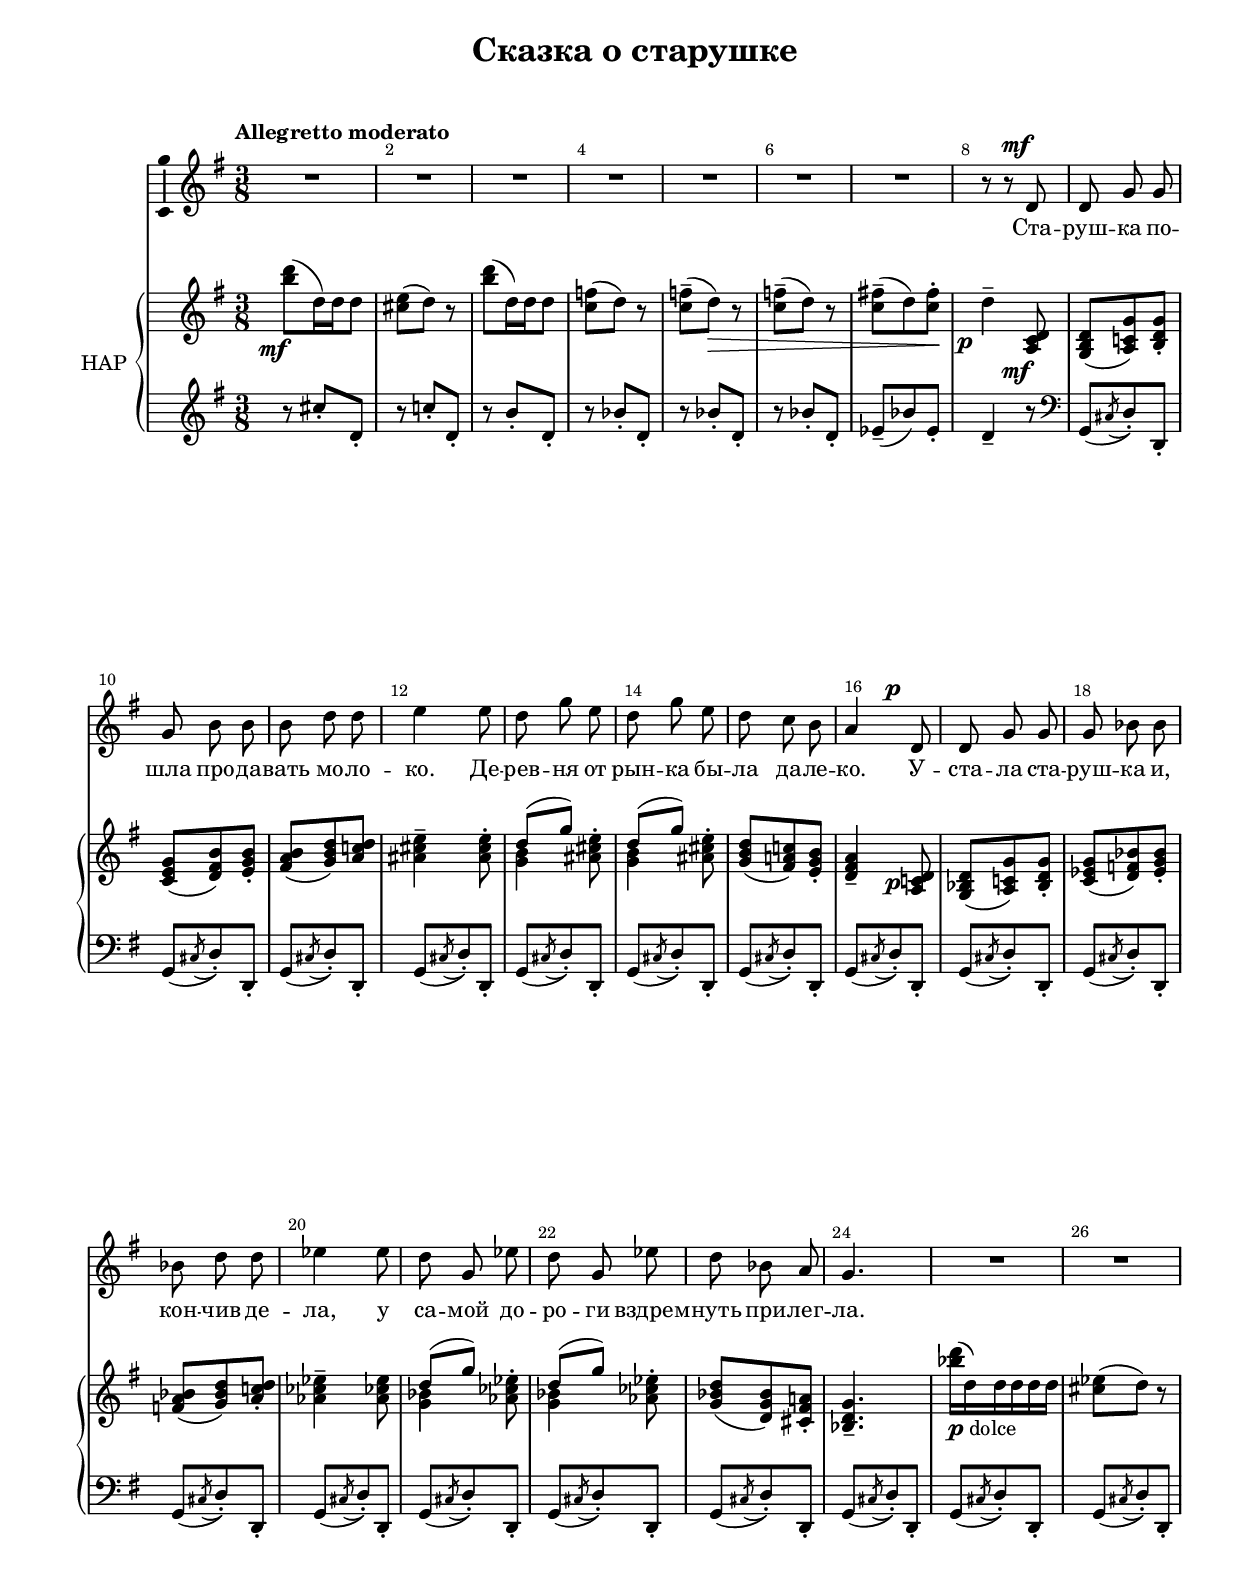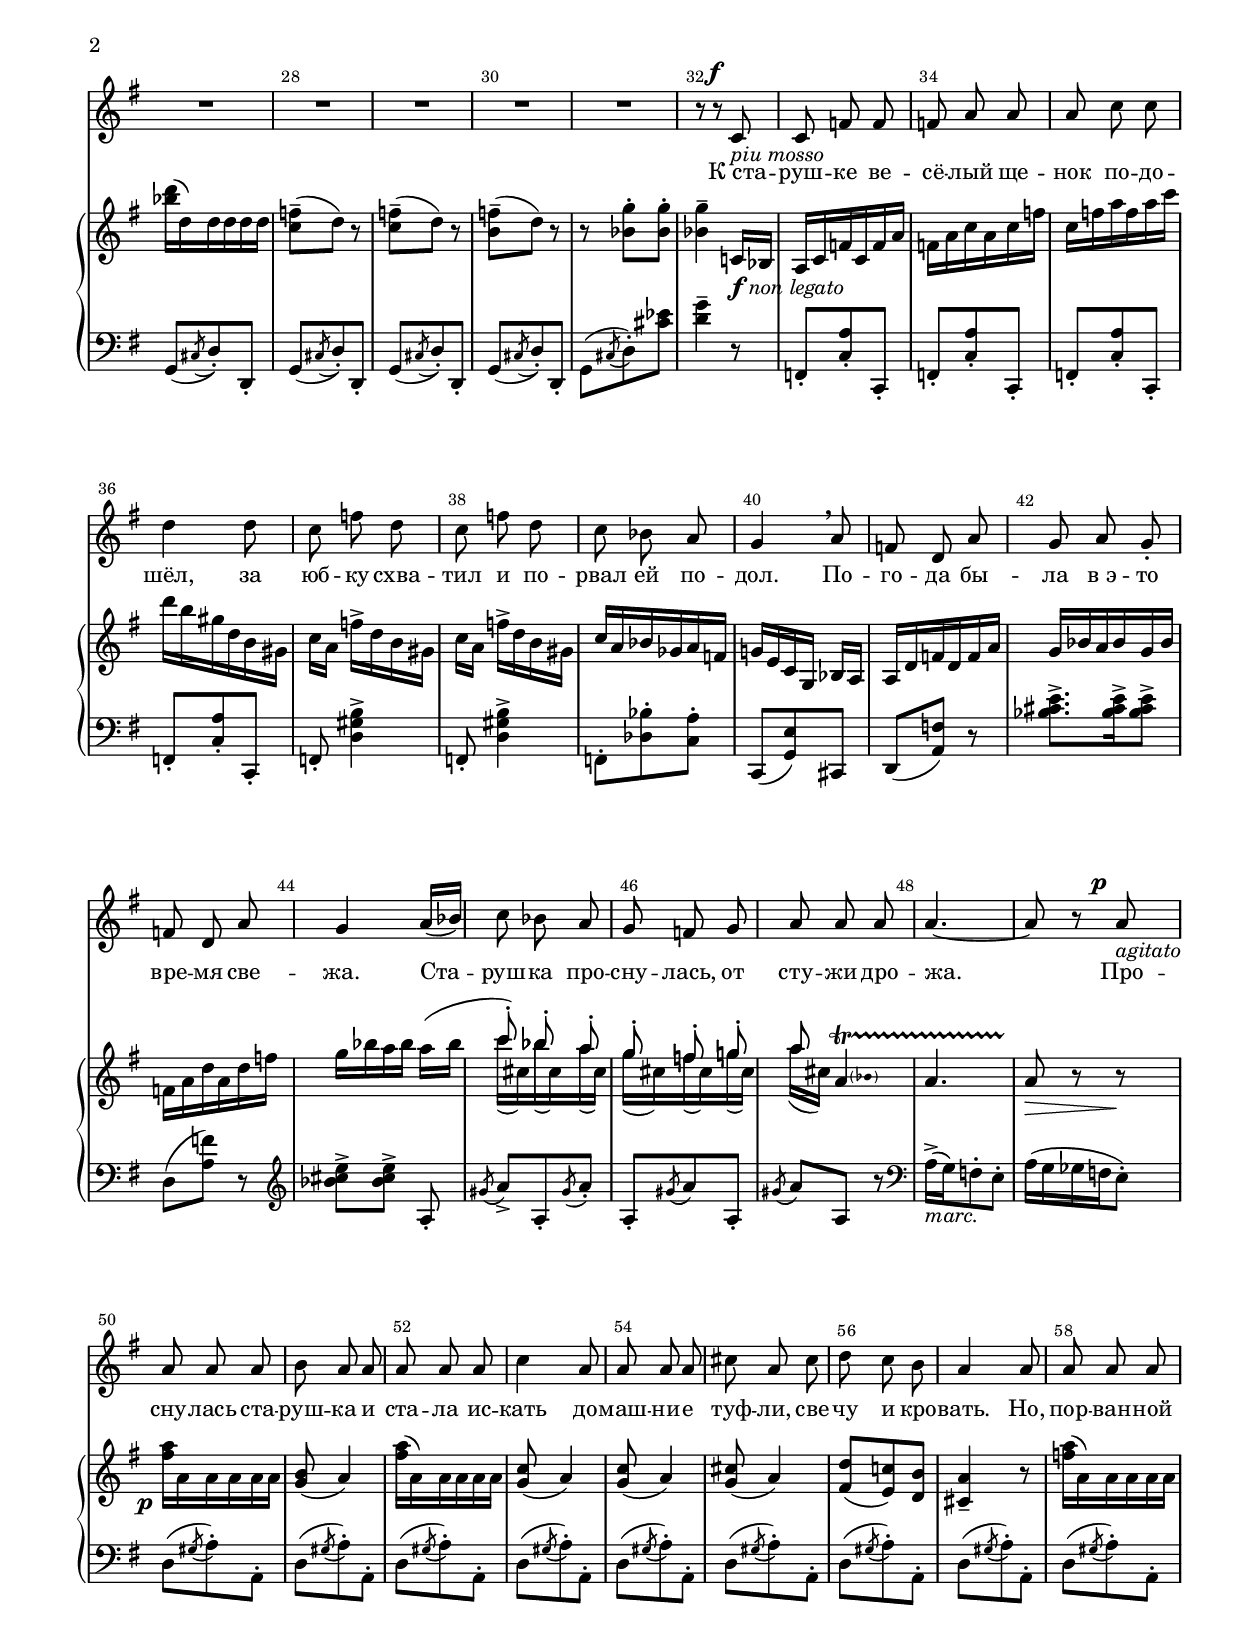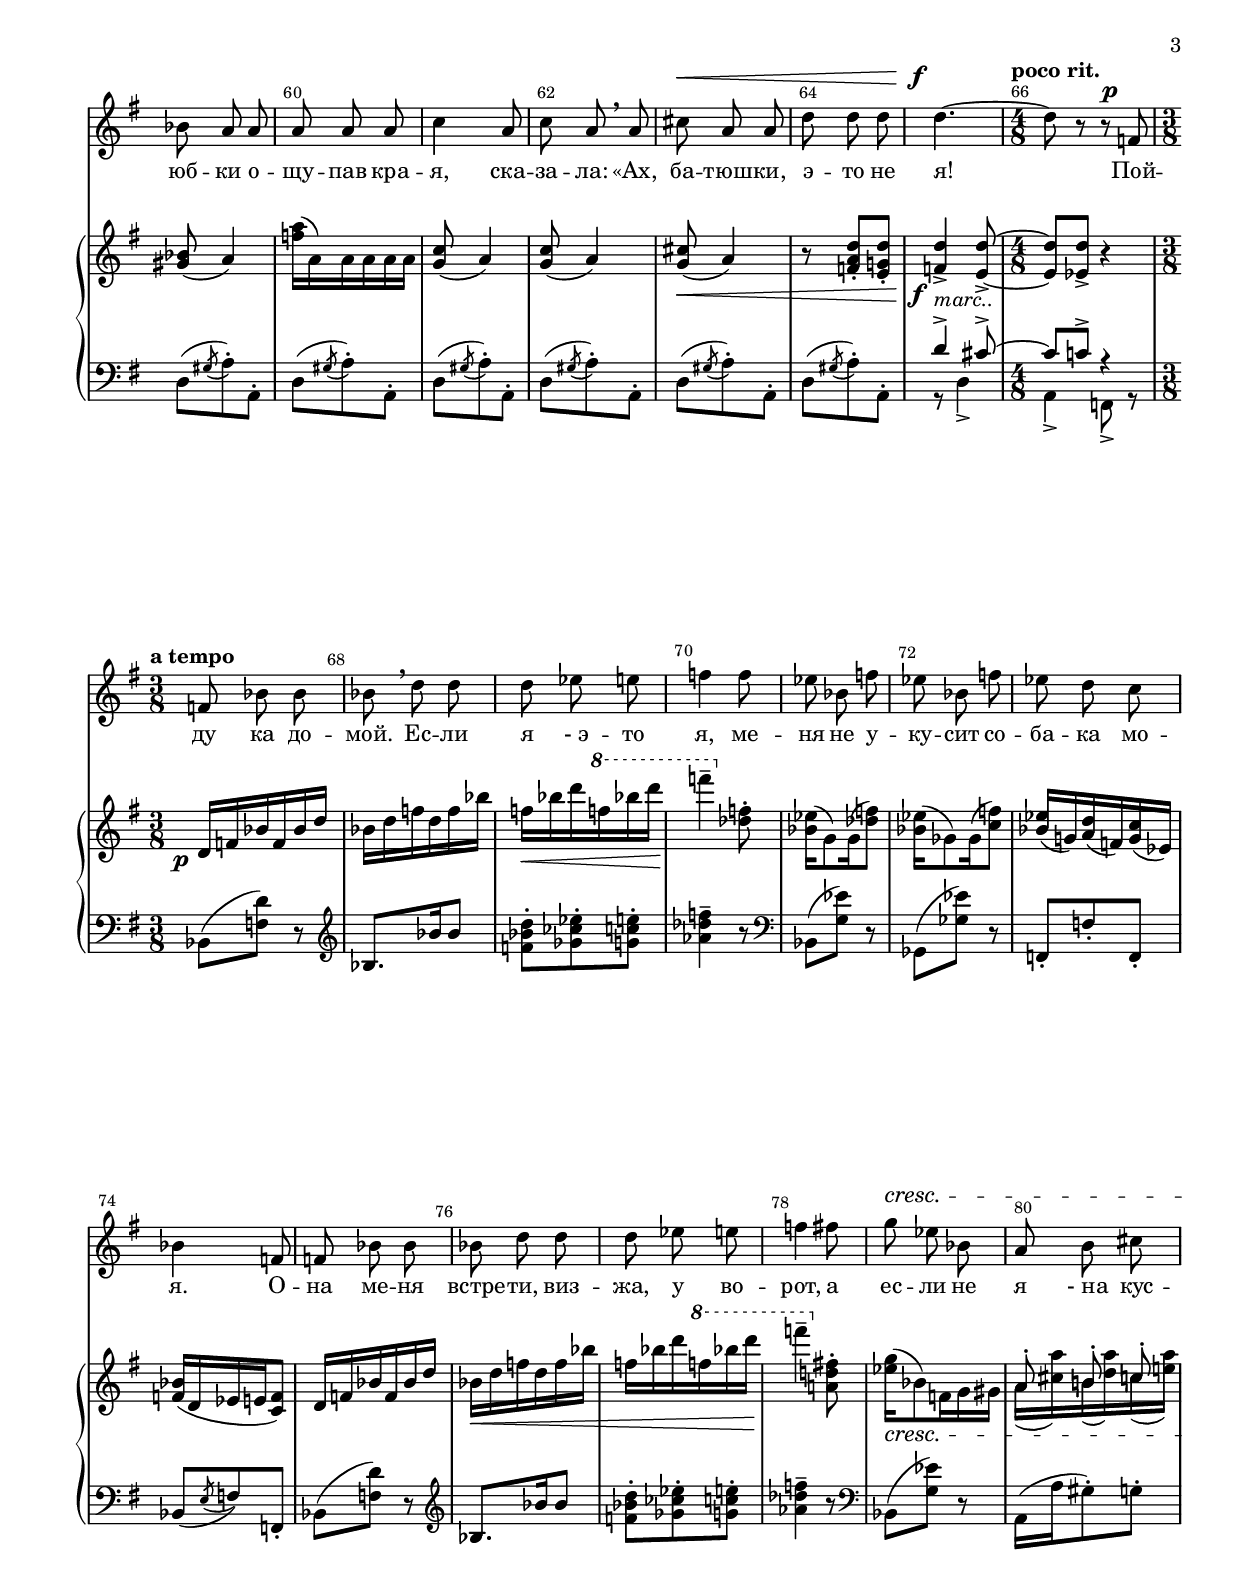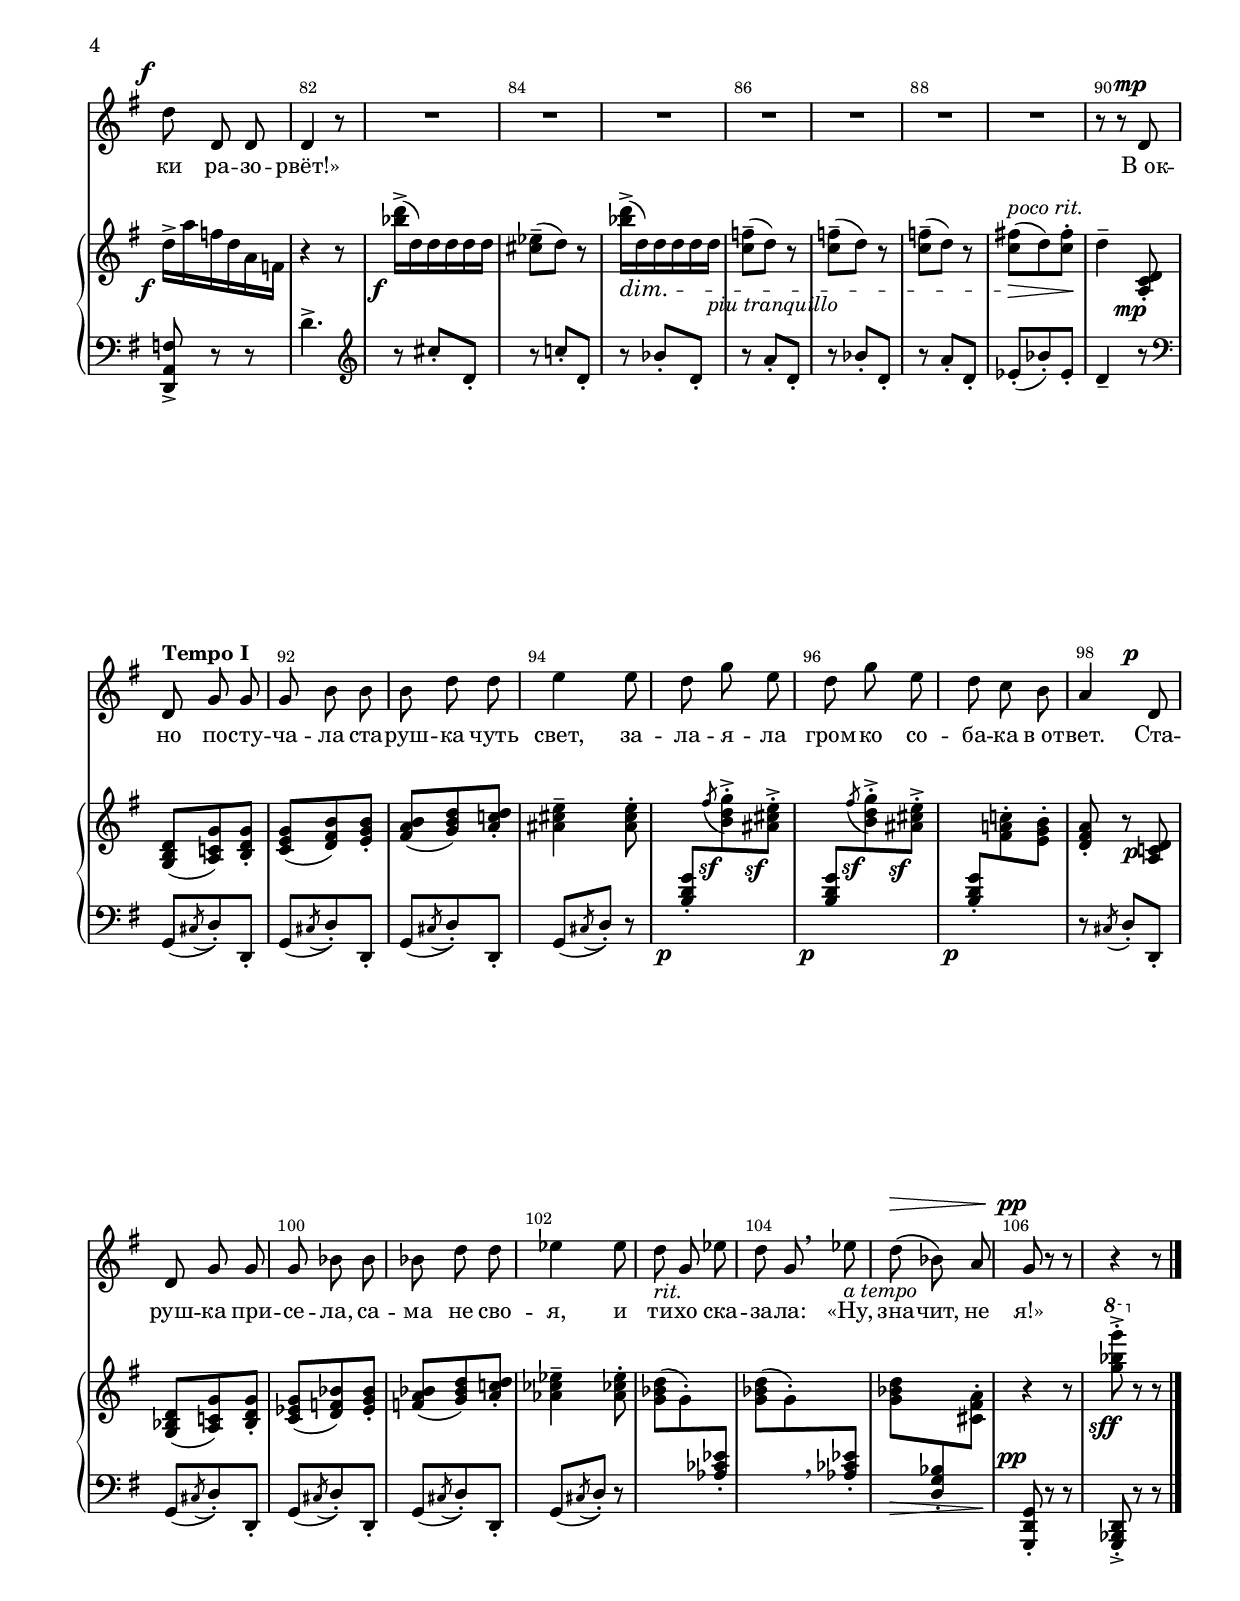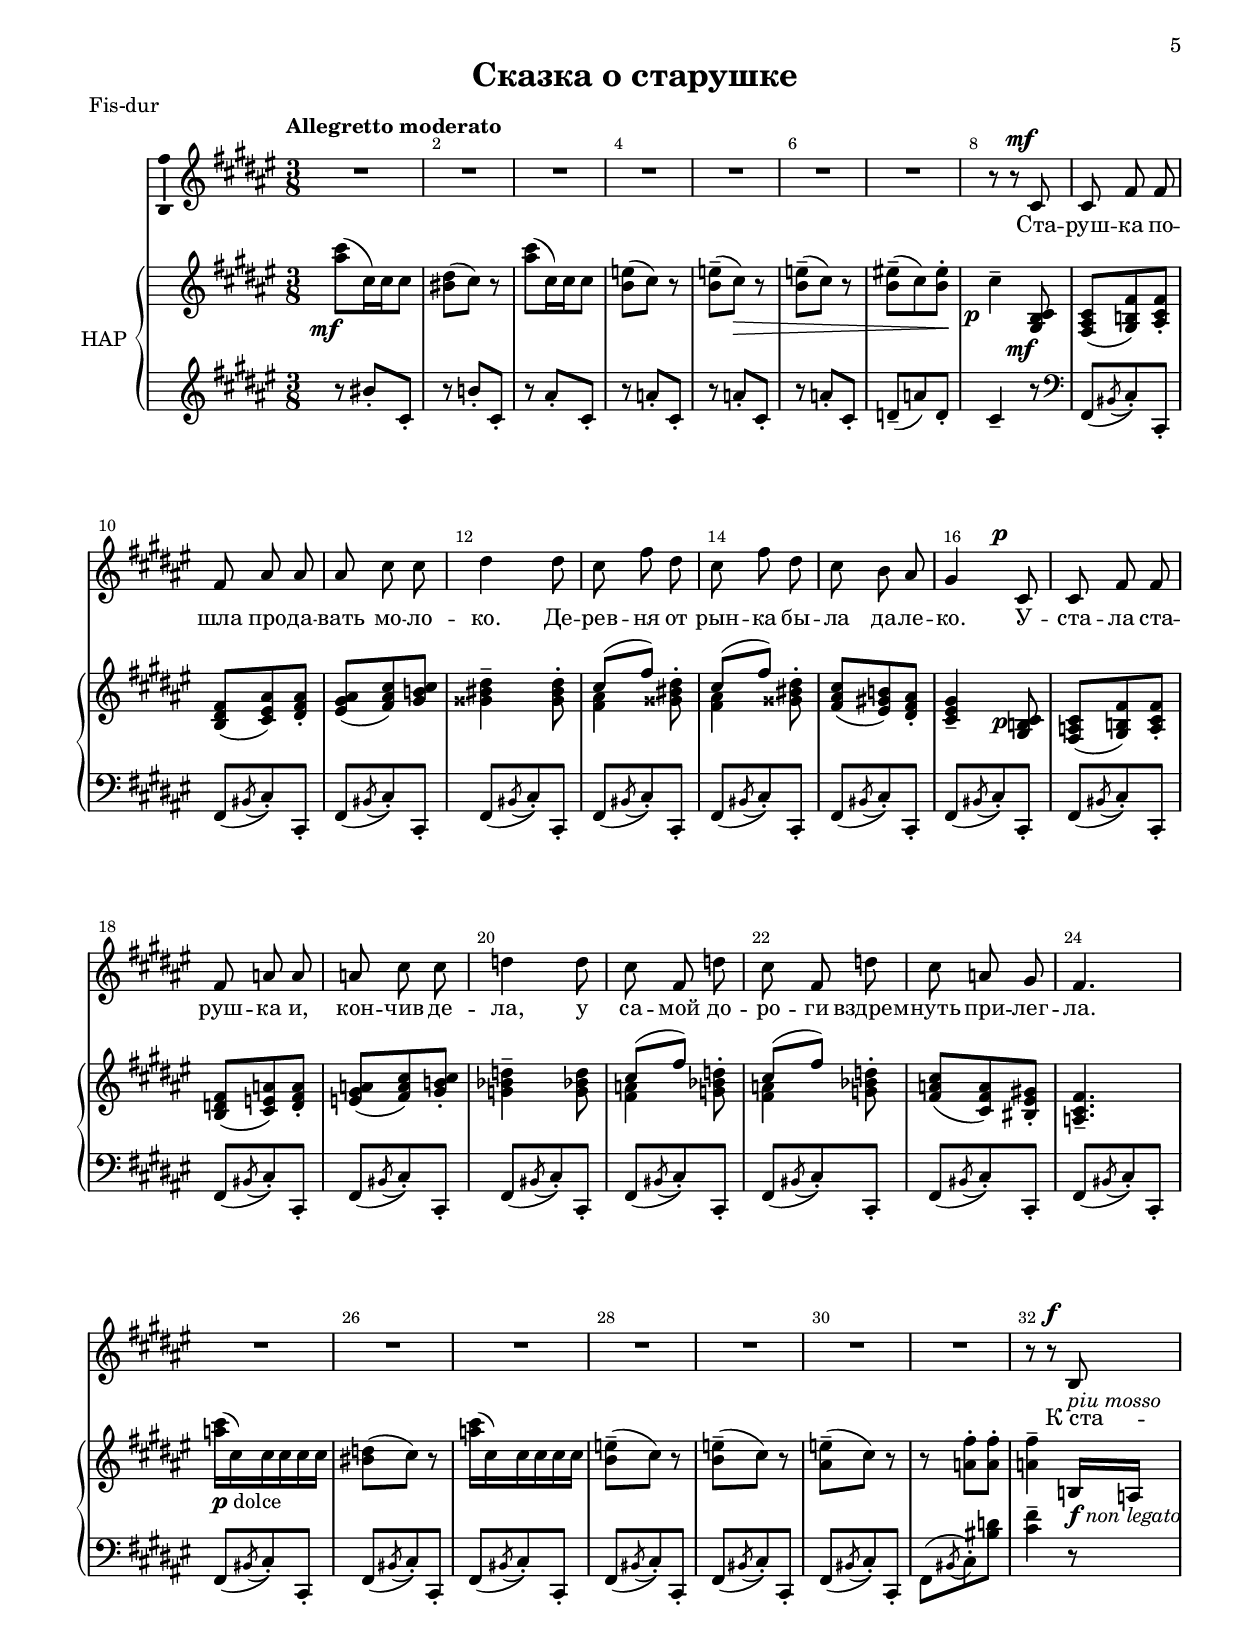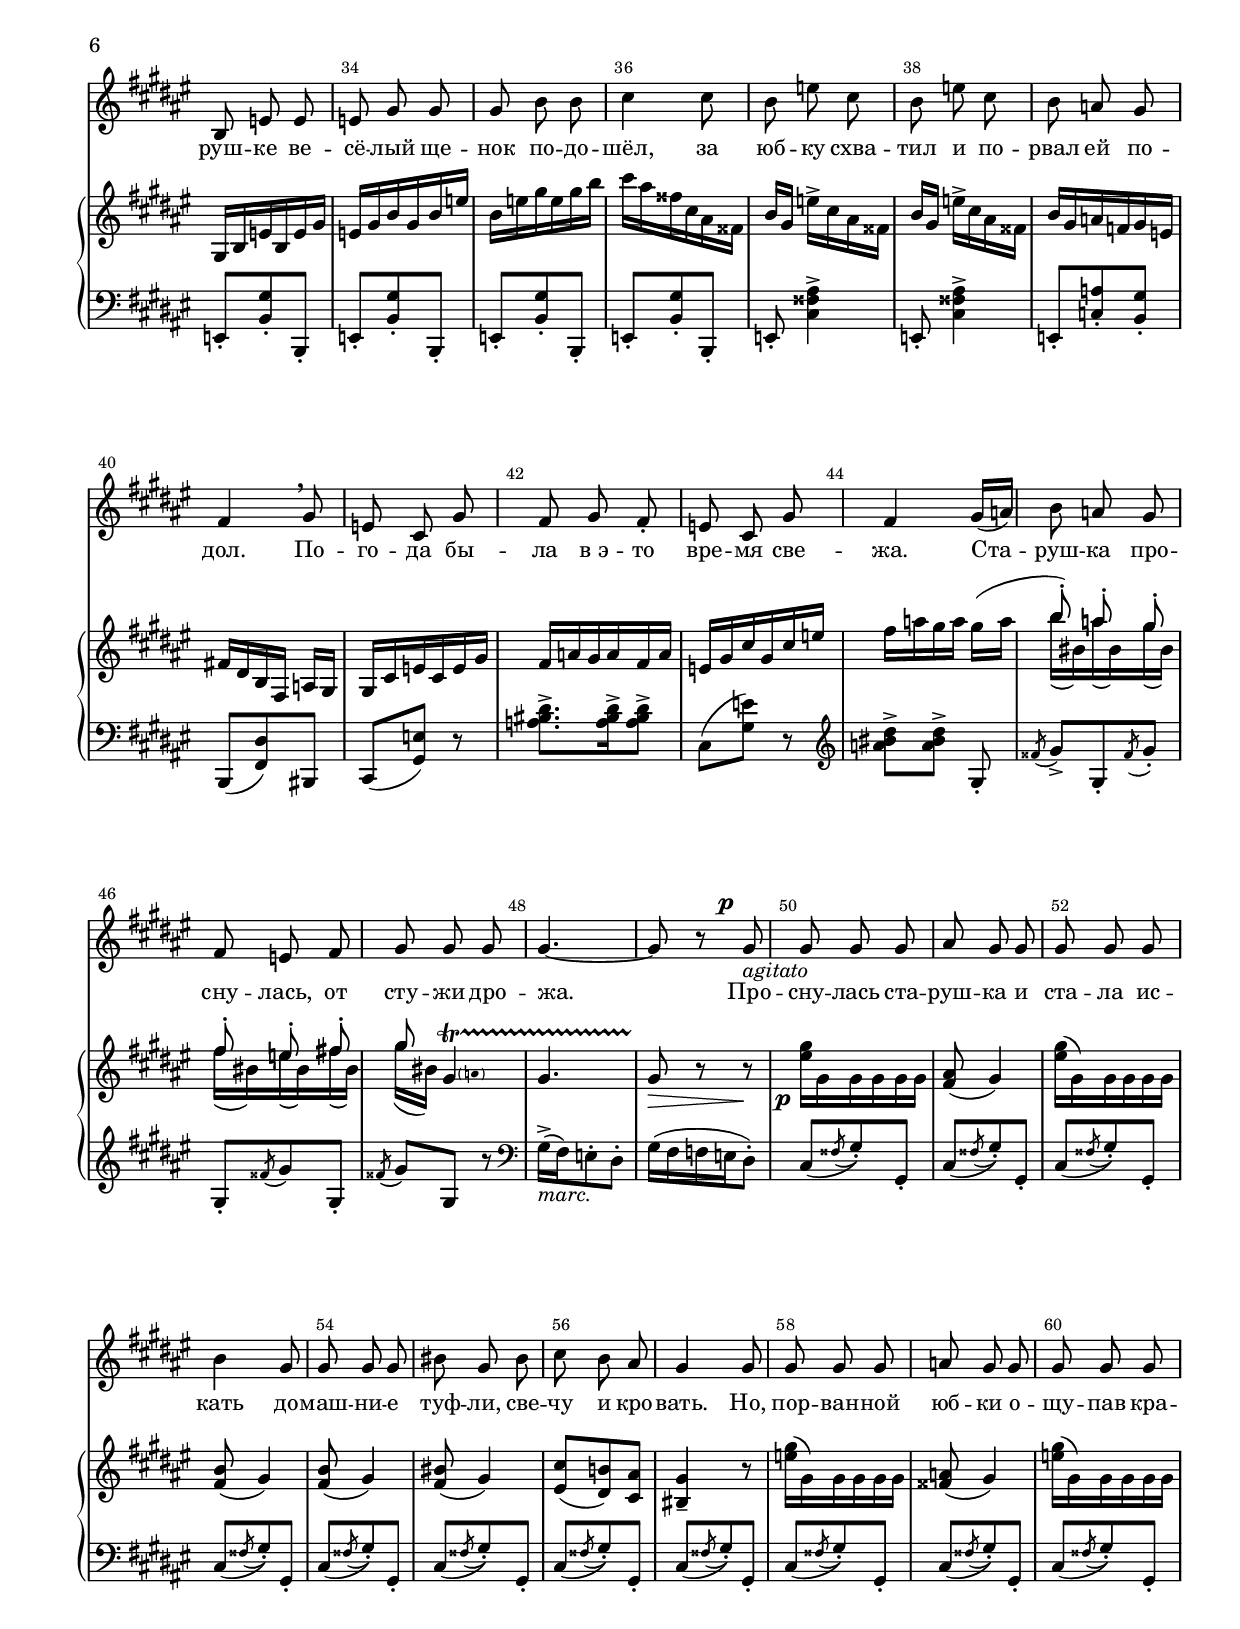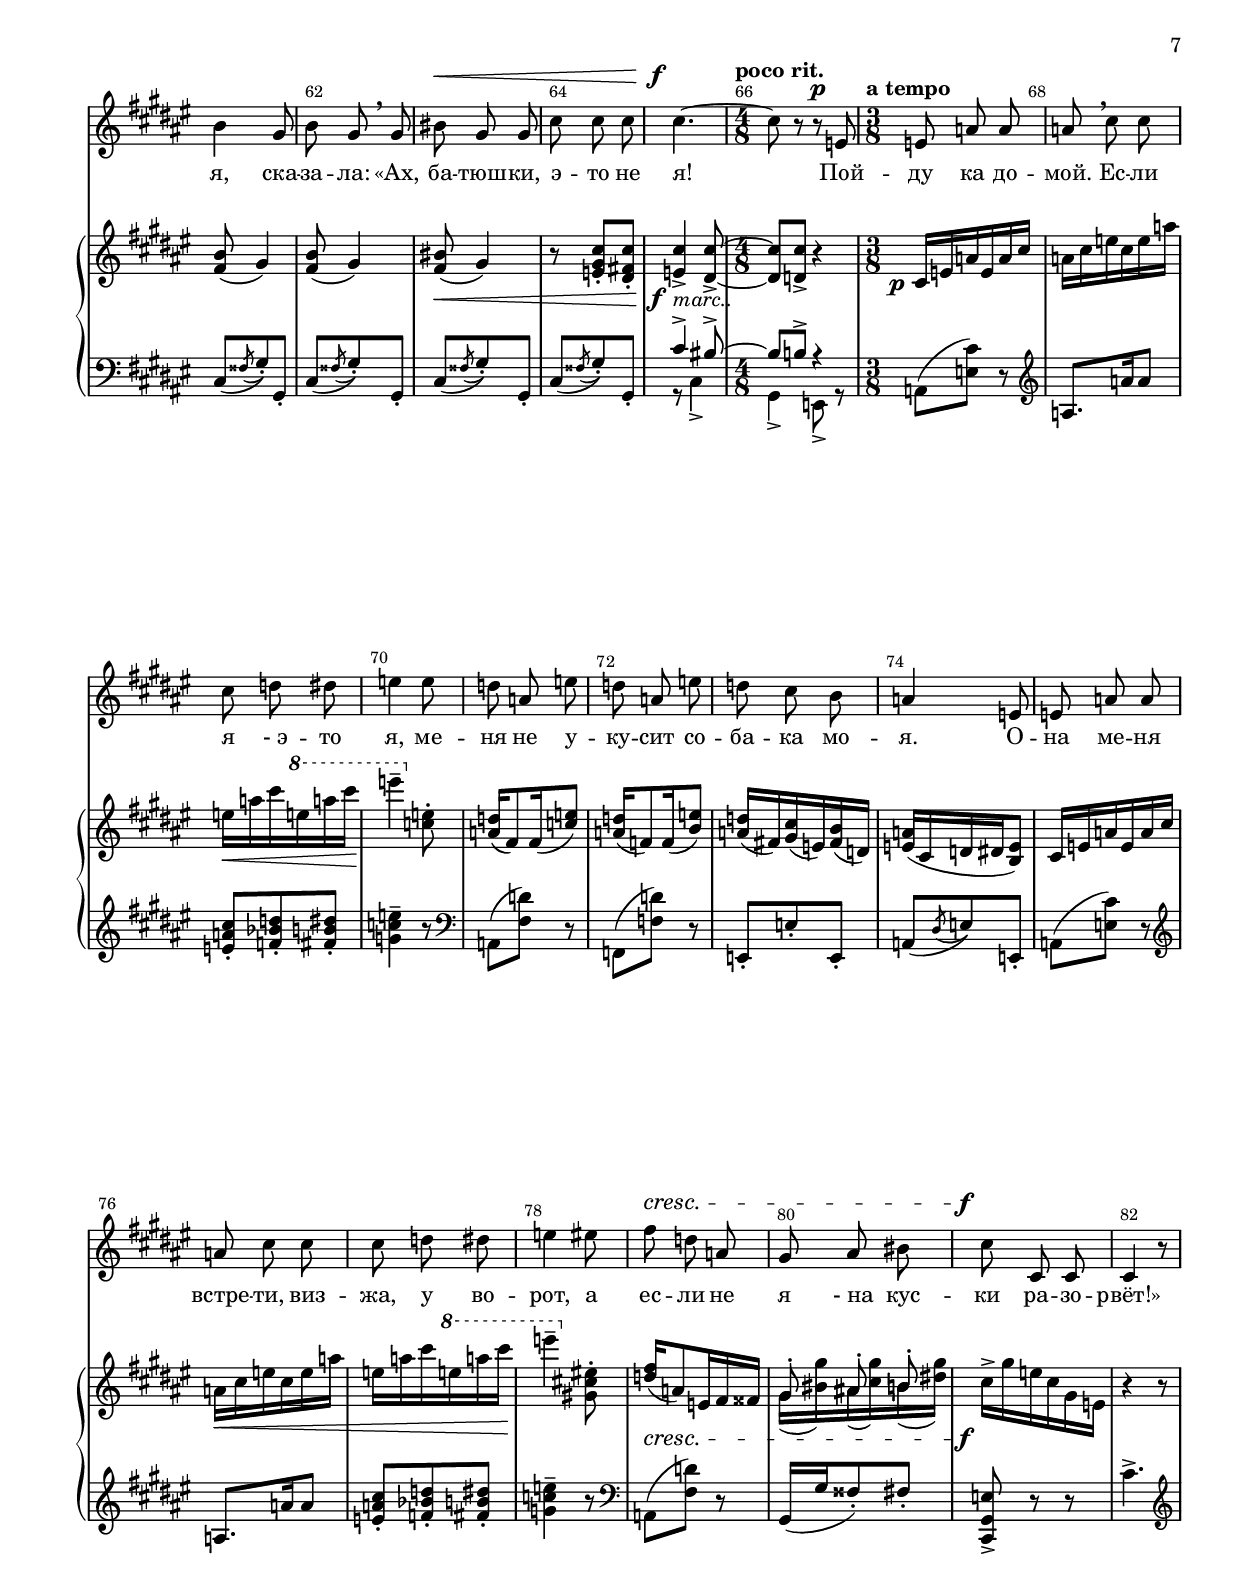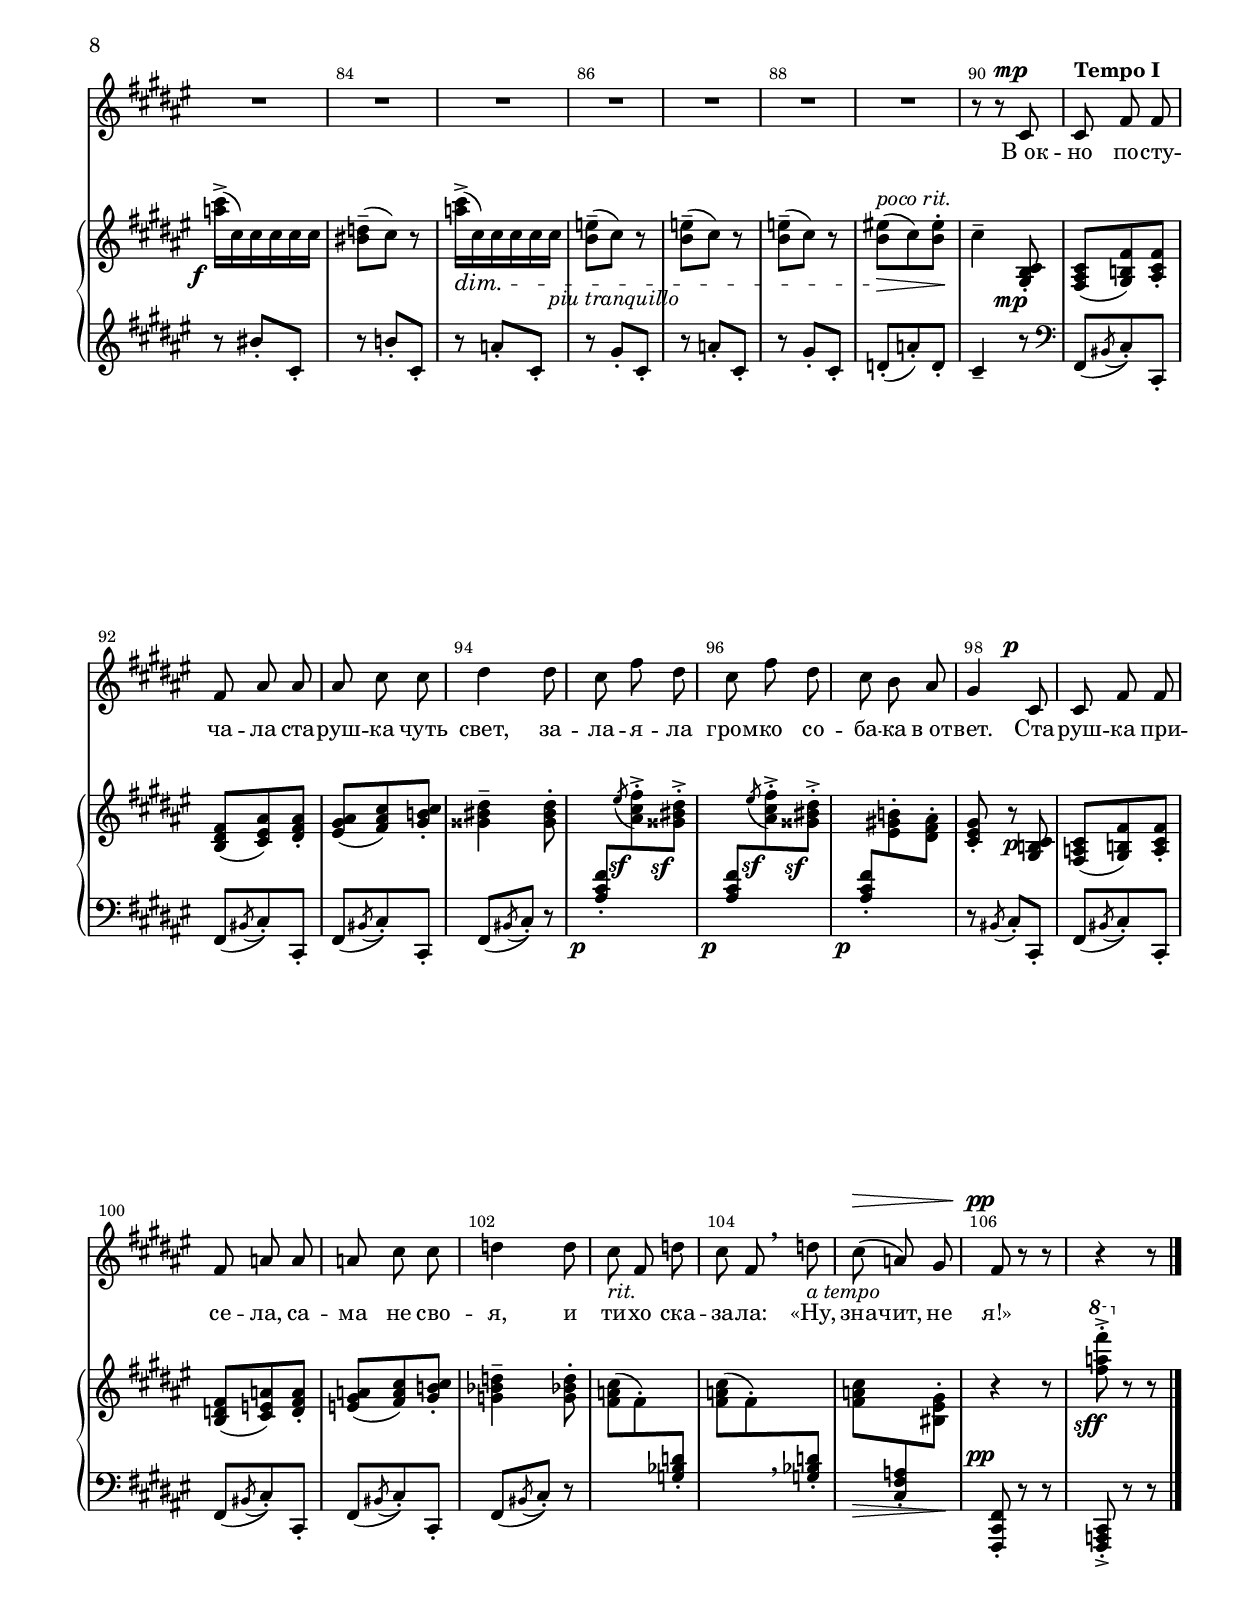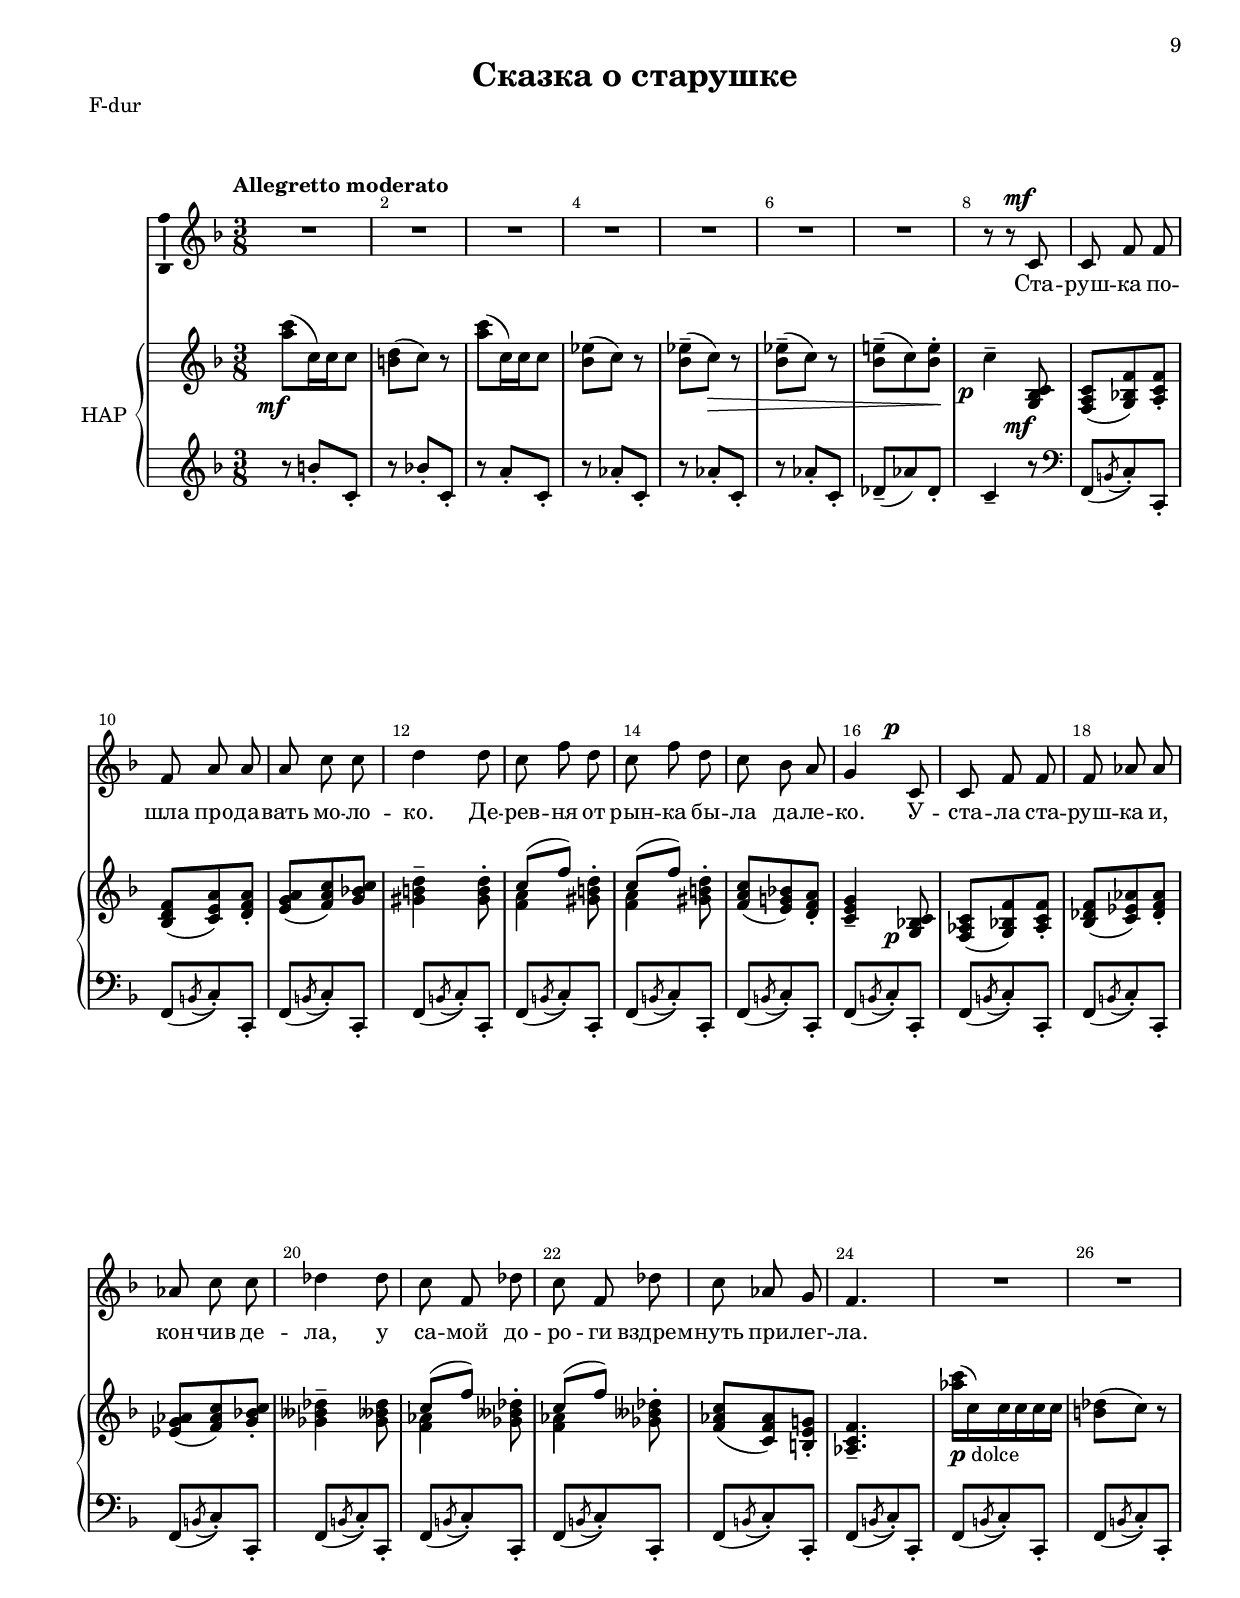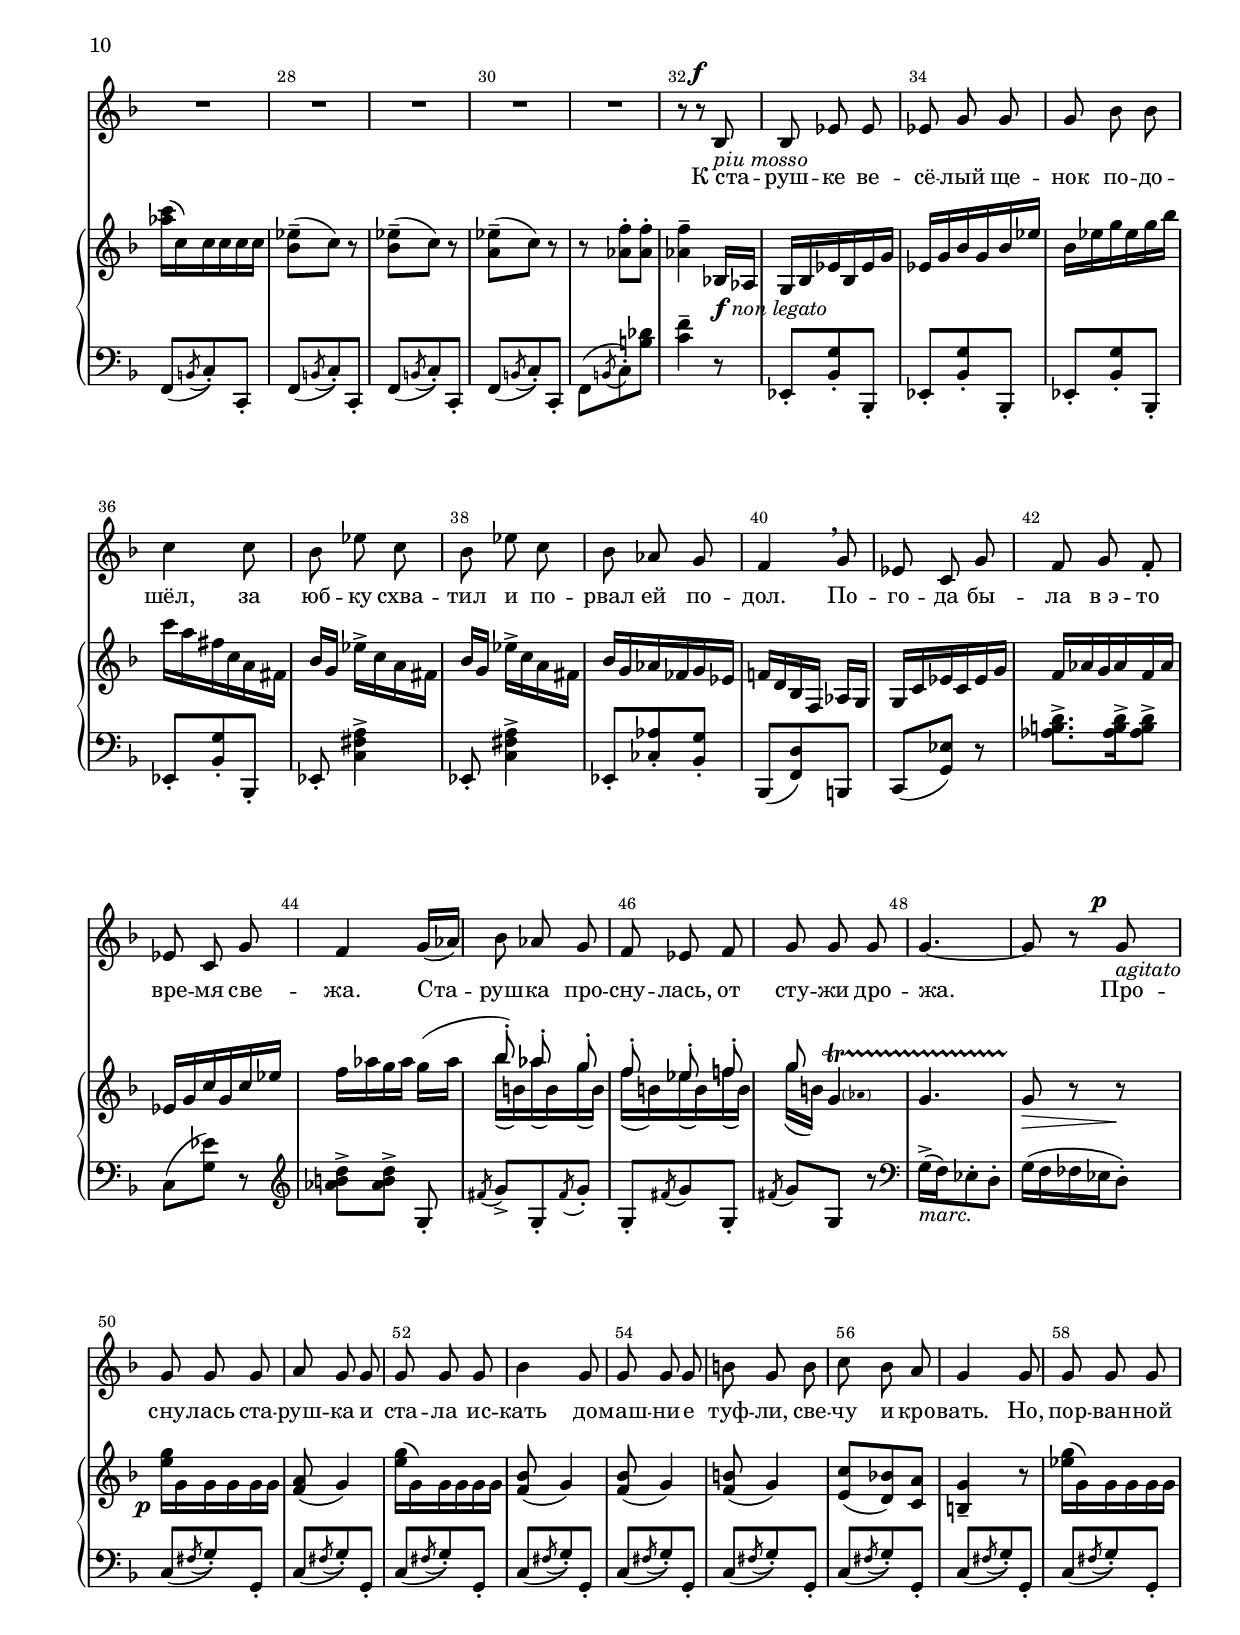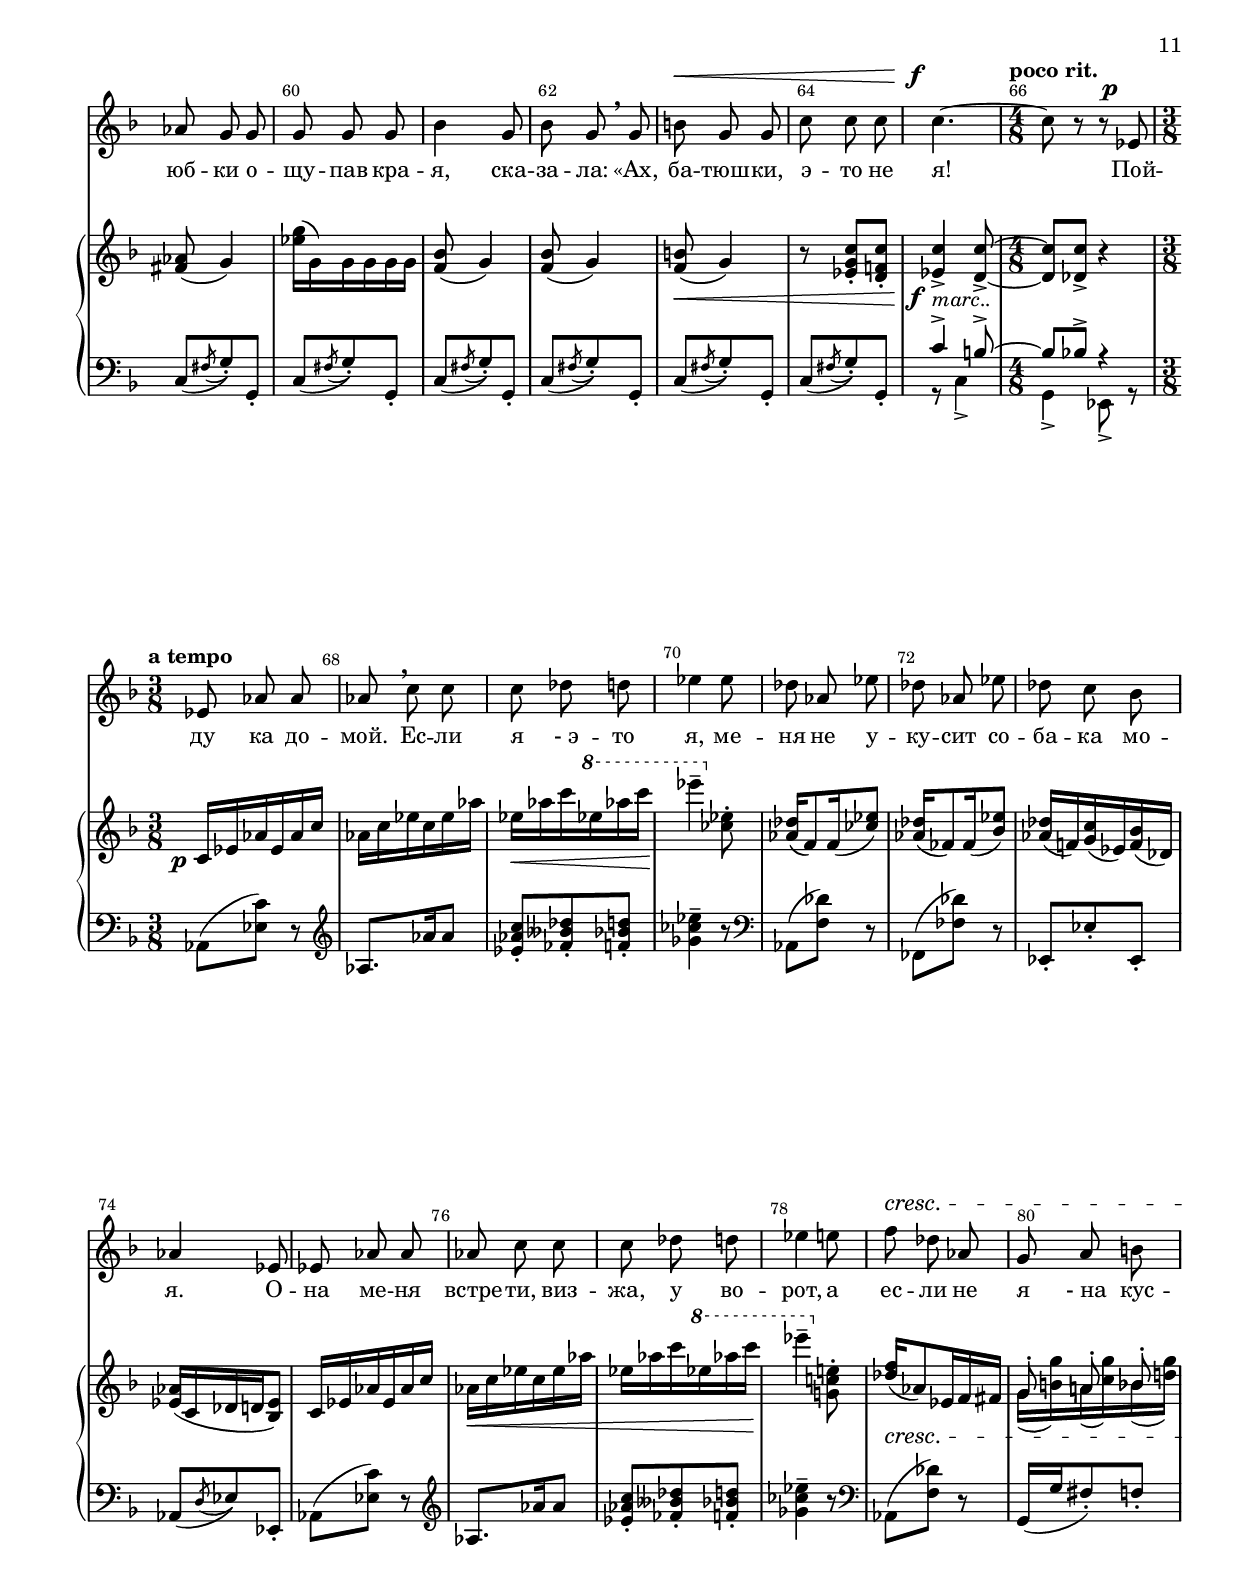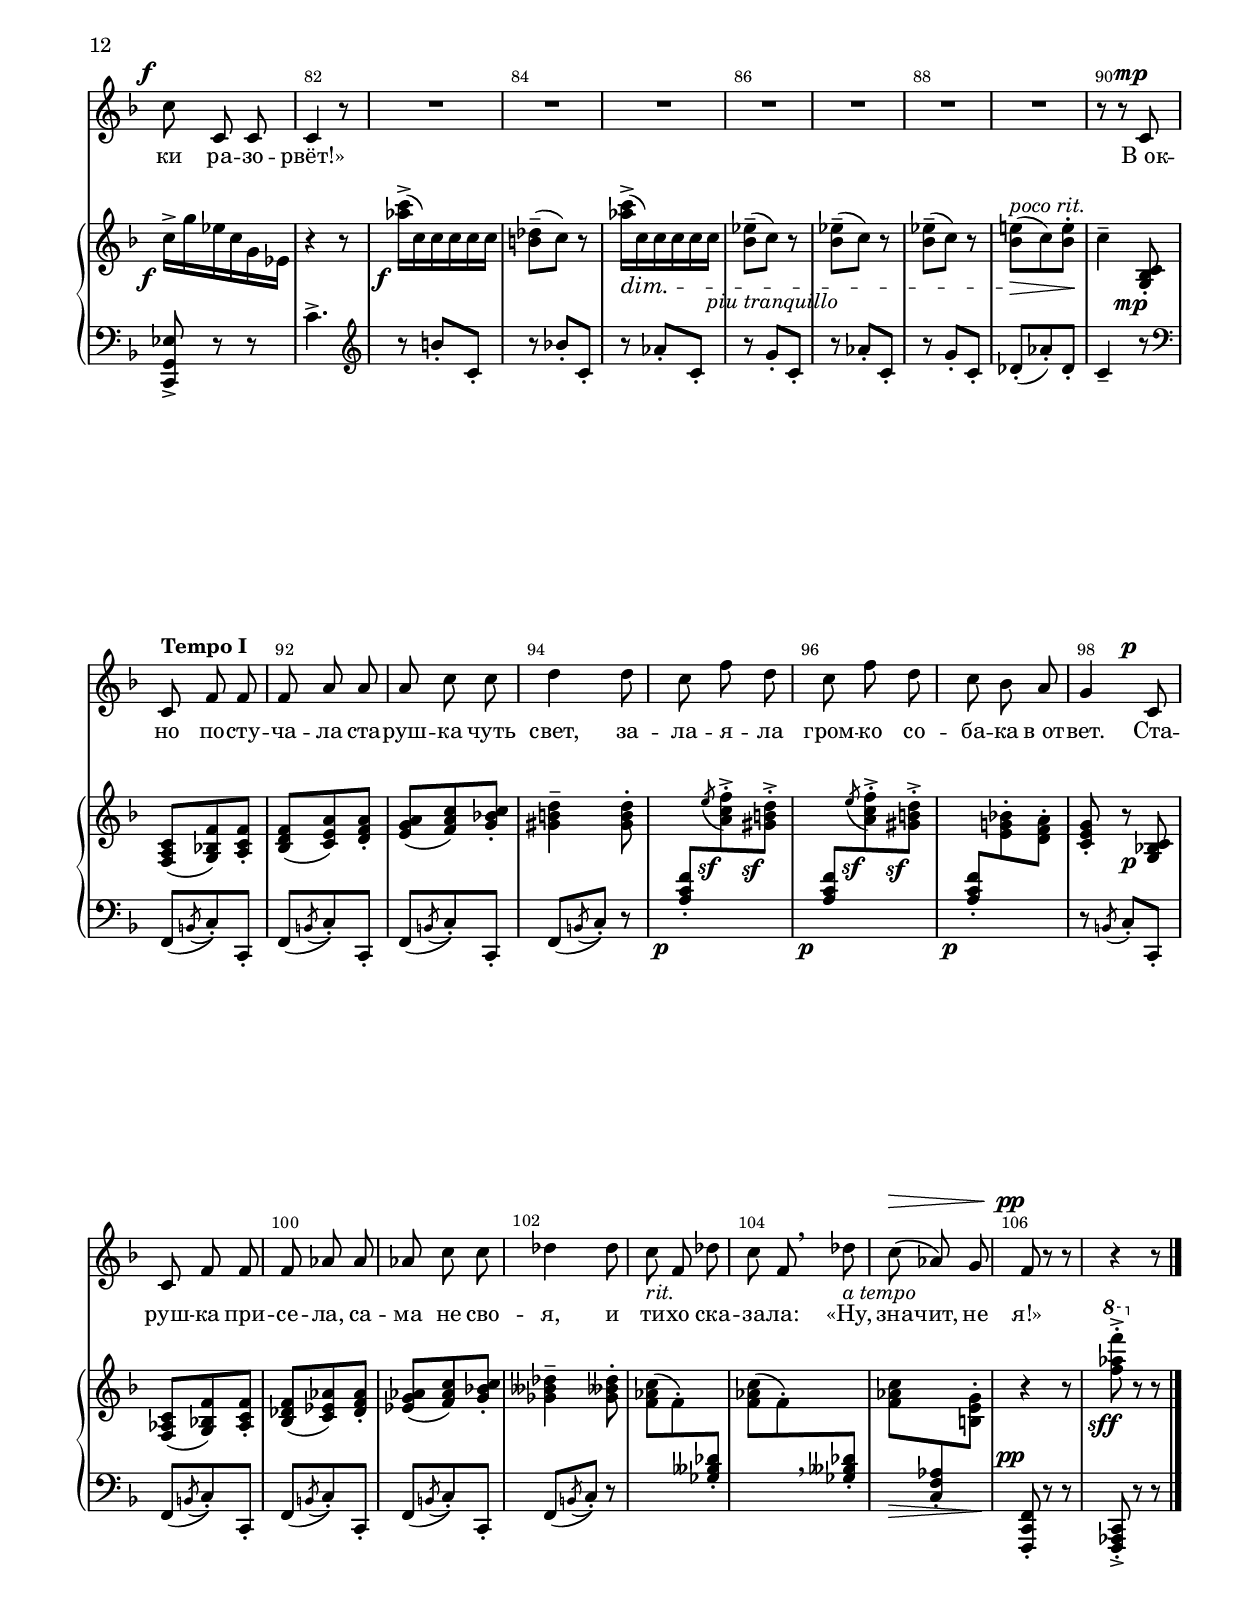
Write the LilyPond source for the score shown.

\version "2.22.0"

% закомментируйте строку ниже, чтобы получался pdf с навигацией
%#(ly:set-option 'point-and-click #f)
#(ly:set-option 'midi-extension "mid")
#(ly:set-option 'embed-source-code #t) % внедряем исходник как аттач к pdf
#(set-default-paper-size "a4")
#(set-global-staff-size 18)

\header {
  title = "Сказка о старушке"
  %composer = "С. Монюшко (1819-1872)"
  %arranger = "arranger"
  %poet = "Слова И. Захаревича"
  % Удалить строку версии LilyPond 
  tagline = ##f
}

abr = { \break }
%abr = \tag #'BR { \break }
abr = {}

pbr = { \pageBreak }
%pbr = {}

breathes = { \once \override BreathingSign.text = \markup { \musicglyph #"scripts.tickmark" } \breathe }

melon = { \set melismaBusyProperties = #'() }
meloff = { \unset melismaBusyProperties }
solo = ^\markup\italic"Соло"
tutti =  ^\markup\italic"tutti"

co = \cadenzaOn
cof = \cadenzaOff
cb = { \cadenzaOff \bar "||" }
cbr = { \bar "" }
cbar = { \cadenzaOff \bar "|" \cadenzaOn }
stemOff = { \hide Staff.Stem }
nat = { \once \hide Accidental }
%stemOn = { \unHideNotes Staff.Stem }

% alternative breathe
breathes = { \once \override BreathingSign.text = \markup { \musicglyph #"scripts.tickmark" } \breathe }

% alternative partial - for repeats
partiall = { \set Timing.measurePosition = #(ly:make-moment -1/4) }

% compress multi-measure rests
multirests = { \override MultiMeasureRest.expand-limit = #1 \set Score.skipBars = ##t }

% mark with numbers in squares
squaremarks = {  \set Score.markFormatter = #format-mark-box-numbers }

% move dynamics a bit left (to be not up/under the note, but before)
placeDynamicsLeft = { \override DynamicText.X-offset = #-2.5 }

%make visible number of every 2-nd bar
secondbar = {
  \override Score.BarNumber.break-visibility = #end-of-line-invisible
  \override Score.BarNumber.X-offset = #1
  \override Score.BarNumber.self-alignment-X = #LEFT
  \set Score.barNumberVisibility = #(every-nth-bar-number-visible 2)
}

global = {
  \numericTimeSignature
  \secondbar
  \multirests
  \placeDynamicsLeft
  
  \key g \major
  \time 3/8
}


scoreVoice = \relative c' {
  \global
  \dynamicUp
  \autoBeamOff
  \accidentalStyle voice
  
  R4.*7
  
  r8 r d\mf |
  d g g |
  g b b |
  b d d |
  e4 e8 |
  d g e |
  
  d g e |
  d c b |
  a4 d,8\p |
  d g g |
  g bes bes |
  bes d d |
  
  es4 es8 |
  d g, es' |
  d g, es' |
  d bes a |
  g4. |
  
  R4.*7 |
  
  %page 2
  r8 r c,\f-\markup\italic"piu mosso" |
  c f f |
  f a a |
  a c c |
  d4 d8 |
  
  c f d |
  c f d |
  c bes a |
  g4 \breathe a8 |
  f d a' |
  
  g a g-. |
  f d a' |
  g4 a16[( bes]) |
  c8 bes a |
  g f g |
  
  a a a |
  a4.~ |
  a8 r a\p-\markup\italic"agitato" |
  a a a |
  b a a |
  
  a a a |
  c4 a8 |
  a a a |
  cis a cis |
  d c b |
  a4 a8 |
  
  %page 3
  a a a |
  bes a a |
  a a a |
  c4 a8 |
  c a \breathe a |
  cis\< a a |
  
  d d d |
  d4.~\f |
  \tempo "poco rit."
  d8 r r f,\p
  \tempo "a tempo"
  f bes bes |
  bes \breathe d d  |
  
  d es e |
  f4 f8 |
  es bes f' |
  es bes f' |
  es d c |
  
  bes4 f8 |
  f bes bes |
  bes d d |
  d es e |
  f4 fis8 |
  
  %page 4
  g\cresc es bes |
  a b cis |
  d\f d, d |
  d4 r8 |
  
  R4.*7
  
  
  r8 r  d\mp |
  d g g |
  g b b |
  b d d |
  e4 e8 |
  d g e |
  
  d g e |
  d c b |
  a4 d,8\p |
  d g g |
  g bes bes |
  bes d d |
  
  es4 es8 |
  d8-\markup\italic"rit." g, es' |
  d g, \breathe es'-\markup\italic"a tempo" |
  d\>\( bes\) a |
  g\pp r r |
  r4 r8
  
  
}

scoreVoiceL = \lyricmode {
  
  Ста -- руш -- ка по -- шла про -- да -- вать мо -- ло -- ко. Де -- рев -- ня от
  рын -- ка бы -- ла да -- ле -- ко. У -- ста -- ла ста -- руш -- ка и, кон -- чив де --
  ла, у са -- мой до -- ро -- ги вздрем -- нуть при -- лег -- ла.
  
  К_ста -- руш -- ке ве -- сё -- лый ще -- нок по -- до -- шёл, за
  юб -- ку схва -- тил и по -- рвал ей по -- дол. По -- го -- да бы -- 
  ла в_э -- то вре -- мя све -- жа. Ста -- руш -- ка про -- сну -- лась, от 
  сту -- жи дро -- жа. Про -- сну -- лась ста -- руш -- ка и
  ста -- ла ис -- кать до -- маш -- ни -- е туф -- ли, све -- чу и кро -- вать. Но,
  
  пор -- ван -- ной юб -- ки о -- щу -- пав кра -- я, ска -- за -- ла: «Ах, ба -- тюш -- ки,
  э -- то не я! Пой -- ду ка до -- мой. Ес -- ли я -_э -- то я, ме -- ня не у -- ку -- сит со -- ба -- ка мо -- 
  я. О -- на ме -- ня встре -- ти, виз -- жа, у во -- рот, а
  
  ес -- ли не я -_на кус -- ки ра -- зо -- рвёт!»
  
  В_ок -- но по -- сту -- ча -- ла ста -- руш -- ка чуть свет, за -- ла -- я -- ла
  гром -- ко со -- ба -- ка в_от -- вет. Ста -- руш -- ка при -- се -- ла, са -- ма не сво --
  я, и ти -- хо ска -- за -- ла: «Ну, зна -- чит, не я!»
}

scoreVoiceLL = \lyricmode {
 
}

scoreVoiceLLL = \lyricmode {
 
}

scoreVoicePart = \new Staff \with {
 % instrumentName = "Voice"
  midiInstrument = "voice oohs"
  \consists "Ambitus_engraver"
} { \scoreVoice }
\addlyrics { \scoreVoiceL }
%\addlyrics { \scoreVoiceLL }
%\addlyrics { \scoreVoiceLLL }

U = { \change Staff = right }
D = { \change Staff = left }

scoreInstrRight = \relative c''' {
  \accidentalStyle piano
  \global
  \dynamicNeutral
  \tempo "Allegretto moderato"
  <b d>8(\mf d,16) d d8 |
  <cis e>( d) r |
  <b' d>8( d,16) d d8 |
  <c f>( d) r |
  <c f-->( d)\> r |
  <c f-->( d) r |
  <c fis-->( d) <c fis-.>\! \abr | 
  
  d4--\p <d, c a>8\mf |
  <g, b d>8( <a c g'>) <b d g>-. |
  <c e g>( <d fis b>) <e g b>-. |
  <fis a b>( <g b d>) <a c d> |
  <ais cis e>4-- q8-. |
  << { d8( g) } \\ <g, b>4 >> <ais cis e>8-. | \abr
  
  << { d8( g) } \\ <g, b>4 >> <ais cis e>8-. |
  <g b d>( <fis a c>) <e g b>-. |
  <d fis a>4-- <a c d>8\p |
  <g bes d>( <a c g'>) <bes d g>-. |
  <c es g>( <d f bes>) <es g bes>-. |
  <f a bes>( <g bes d>) <a c d>-. | \abr
  
  <as ces es>4-- q8 |
  << { d8( g) } \\ <g, bes>4 >> <as ces es>8-. |
  << { d8( g) } \\ <g, bes>4 >> <as ces es>8-. |
 <g bes d>( <d g bes>) <cis fis a>-. |
 <bes d g>4.-- |
 <bes'' d>16(-\markup{\dynamic p dolce } d,16) d d d d | \abr
 
 <cis es>8( d) r |
 <bes' d>16( d,16) d d d d |
 <c f>8--( d) r |
 <c f>--( d) r |
 <b f'>--( d) r |
 r <bes g'>-. q-. | \abr
 
 % page 2
 <bes g'>4-- c,16-\markup{\dynamic f \italic "non legato"} bes |
 a c f c f a |
 f a c a c f |
 c f a f a c |
 d b gis d b gis | \abr
 
 c[ a] f'-> d b gis |
 c[ a] f'-> d b gis |
 c a bes ges a f |
 g e c g bes[ a] |
 a d f d f a | \abr
 
 g bes a bes g bes |
 f a d a d f |
 g bes a bes << { \oneVoice a( bes |
 \voiceOne \autoBeamOff c8)-. bes-. a-. | g-. f-. g-. | \abr  a8 } \\ { s c16( cis,) bes'( cis,) a'( cis,) | g'( cis,) f( cis) g'( cis,) \abr | a'[( cis,]) } >>
 
 \pitchedTrill a4 \startTrillSpan bes
 a4. |
 a8\>\stopTrillSpan r r\! 
 <fis' a>16\p a, a a a a |
 <g b>8( a4) | \abr
 
  <fis' a>16( a,) a a a a |
 <g c>8( a4) |
 <g c>8( a4)
 <g cis>8( a4) |
 <fis d'>8( <e c'>) <d b'> |
 <cis a'>4-- r8 | \abr
 
 % page 3
 <f' a>16( a,) a a a a |
 <gis bes>8( a4) | 
 
  <f' a>16( a,) a a a a |
 <g c>8( a4) |
 <g c>8( a4)
 <g cis>8(\< a4) | \abr
 
 r8 <f a d>-. <e g d'>-. |
 <f d'>4\f-\markup\italic"marc.."-> <e d'>8->~ |
 \time 4/8 q8 <es d'>8-> r4 |
 \time 3/8 d16\p f bes f bes d |
 bes d f d f bes | \abr
 
 f\< bes d \ottava #1 f bes d\!
 f4-- \ottava #0 <des,, f>8-. |
 <bes es>16( g8) g16( <des' f>8) |
 <bes es>16( ges8) ges16( <c f>8) |
 <bes es>16( g) <a d>( f) <g c>( es) | \abr
 
 
 <f bes>( d es e <c f>8) |
 d16 f bes f bes d |
 bes\< d f d f bes |
 f bes d \ottava #1 f bes d |
 f4--\! \ottava #0 <a,,, d fis>8-. | \abr
 
 % page 4
 <es' g>16(\cresc bes8) f16 g gis |
 << { \autoBeamOff a8-. b-. c-. } \\ { a16( <cis a'>) b( <d a'>) c( <e a>) } >>
 d16\f-> a' f d a f |
 r4 r8
 <bes' d>16(\f-> d,16) d d d d | \abr
 
 
 <cis es>8--( d) r |
 <bes' d>16(\dim-> d,16) d d d d-\markup\italic"piu tranquillo" |
 <c f>8--( d) r |
 <c f>--( d) r |
  <c f>--( d) r |
 <c fis>\>(^\markup\italic"poco rit." d) <c fis>\!-. | \abr
 
 d4-- <a, c d>8-.\mp |
 \tempo "Tempo I"
 <g b d>( <a c g'>) <b d g>-. |
 <c e g>( <d fis b>) <e g b>-. |
 <fis a b>( <g b d>) <a c d>-. |
 <ais cis e>4-- q8-. |
 \D <b, d g>8-.\p \U \acciaccatura fis'' <b, d g>\sf->-.  <ais cis e>\sf->-. | \abr
 
 \D <b, d g>\p \U \acciaccatura fis'' <b, d g>\sf->-. <ais cis e>\sf->-. | 
 \D <b, d g>\p-. \U  <fis' a c>-. <e g b>-. |
 <d fis a>-. r <a c d>\p |
 <g bes d>( <a c g'>) <bes d g>-. |
 <c es g>( <d f bes>) <es g bes>-. |
 <f a bes>( <g bes d>) <a c d>-. | \abr
 
 <as ces es>4-- q8-. |
 <g bes d>( g8-.) \D <as, ces es>-. |
 \U <g' bes d>([ g8-.) \breathe \D <as, ces es>-.] |
 \U <g' bes d>\> \D <d, g bes>-. \U <cis' fis a>-.\! |
 r4 r8 |
 \ottava 1 <g''' bes g'>8-.->\sff  \ottava 0 r r \bar "|."
 
}

scoreInstrLeft = \relative c'' {
  \global
  \dynamicUp
  \accidentalStyle piano
  r8 cis-. d,-. |
  r c'-. d,-. |
  r b'-. d,-. |
  r bes'-. d,-. |
  r bes'-. d,-. |
  r bes'-. d,-. |
  es--( bes') es,-. |
  
  d4-- r8 \clef bass |
  g,,( \acciaccatura cis d-.) d,-. |
  g( \acciaccatura cis d-.) d,-. |
  g( \acciaccatura cis d-.) d,-. |
  g( \acciaccatura cis d-.) d,-. |
  g( \acciaccatura cis d-.) d,-. |
  
  g( \acciaccatura cis d-.) d,-. |
  g( \acciaccatura cis d-.) d,-. |
  g( \acciaccatura cis d-.) d,-. |
  g( \acciaccatura cis d-.) d,-. |
  g( \acciaccatura cis d-.) d,-. |
  g( \acciaccatura cis d-.) d,-. |
  
  g( \acciaccatura cis d-.) d,-. |
  g( \acciaccatura cis d-.) d,-. |
  g( \acciaccatura cis d-.) d,-. |
  g( \acciaccatura cis d-.) d,-. |
  g( \acciaccatura cis d-.) d,-. |
  g( \acciaccatura cis d-.) d,-. |
  
  g( \acciaccatura cis d-.) d,-. |
  g( \acciaccatura cis d-.) d,-. |
  g( \acciaccatura cis d-.) d,-. |
  g( \acciaccatura cis d-.) d,-. |
  g( \acciaccatura cis d-.) d,-. |
  g( \acciaccatura cis d-.) <cis' es> |
  
  % page 2
  <d g>4-- r8 |
  f,,-. <c' a'>-. c,-. |
  f-. <c' a'>-. c,-. |
  f-. <c' a'>-. c,-. |
  f-. <c' a'>-. c,-. |
  
  f-. <d' gis b>4-> |
  f,8-. <d' gis b>4-> |
  f,8-. <des' bes'>-. <c a'>-. |
  c,( <g' e'>) cis, |
  d( <a' f'>) r |
  
  <bes' cis e>8.-> q16-> q8-> |
  d,( <a' f'>) r |
  \clef treble <bes' cis e>8->[ q->] a,-. |
  \acciaccatura gis' a-> a,-. \acciaccatura gis' a-. |
  a,-. \acciaccatura gis' a a,-. |
  
  \acciaccatura gis' a a, r8 \clef bass |
  a16->_\markup\italic"marc."( g) f8-. e-. |
  a16( g ges f e8-.) |
  d( \acciaccatura gis a-.) a,-. |
  d( \acciaccatura gis a-.) a,-. |
  
  d( \acciaccatura gis a-.) a,-. |
  d( \acciaccatura gis a-.) a,-. |
  d( \acciaccatura gis a-.) a,-. |
  d( \acciaccatura gis a-.) a,-. |
  d( \acciaccatura gis a-.) a,-. |
  d( \acciaccatura gis a-.) a,-. |
  
  d( \acciaccatura gis a-.) a,-. |
  d( \acciaccatura gis a-.) a,-. |
  d( \acciaccatura gis a-.) a,-. |
  d( \acciaccatura gis a-.) a,-. |
  d( \acciaccatura gis a-.) a,-. |
  d( \acciaccatura gis a-.) a,-. |
  
  d( \acciaccatura gis a-.) a,-. |
  << { d'4-> cis8~-> | cis c-> r4 } \\ {r8 d,4-> a-> f8-> r } >>
  bes8( <f' d'>) r \clef treble |
  bes8. bes'16 bes8 |
  
  <f bes d>-. <ges ces es>-. <g c e>-. |
  <as des f>4-- r8 \clef bass |
  bes,,( <g' es'>) r |
  ges,( <ges' es'>) r |
  f,-. f'-. f,-. |
  
  bes8( \acciaccatura e f) f,-. |
  bes( <f' d'>) r \clef treble |
  bes8. bes'16 bes8 |
  <f bes d>-. <ges ces es>-. <g c e>-. |
  <as des f>4-- r8 \clef bass |
  
  
  bes,,( <g' es'>) r |
  a,16( a' gis8-.) g-. |
  <f a, d,>-> r r |
  d'4.-> \clef treble |
  r8 cis'-. d,-. |
  
  r8 c'-. d,-. |
  r8 bes'-. d,-. |
  r a'-. d,-. |
  r bes'-. d,-. |
  r a'-. d,-. |
  es(-. bes')-. es,-. |
  
  d4-- r8 \clef bass |
  g,,( \acciaccatura cis d-.) d,-. |
  g( \acciaccatura cis d-.) d,-. |
  g( \acciaccatura cis d-.) d,-. |
  g( \acciaccatura cis d-.) r |
  s4.
  
  s
  s
  r8 \acciaccatura cis d-. d,-. |
  g( \acciaccatura cis d-.) d,-. |
  g( \acciaccatura cis d-.) d,-. |
  g( \acciaccatura cis d-.) d,-. |
  
  g( \acciaccatura cis d-.) r |
  s4.
  s
  s
  <g, d g,>8-.\pp r r
  <d bes g>-.-> r r
}

scoreInstrPart =   \new PianoStaff \with {
    instrumentName = "НАР"
  } <<
    \new Staff = "right" \with {
 %     midiInstrument = "grand pno"
    } \scoreInstrRight
    \new Staff = "left" \with {
 %     midiInstrument = "church organ"
    } \scoreInstrLeft
  >>

  \paper {
  top-margin = 15
  left-margin = 15
  right-margin = 10
  bottom-margin = 15
  indent = 10
  %ragged-bottom = ##t
  ragged-last-bottom = ##f
}

\bookpart {
  \header {
%  piece = "Aes-dur"
  }
  \score {
%    \transpose g as
    <<
      \new ChoirStaff <<
        \scoreVoicePart
      >>
      \scoreInstrPart
    >>
    \layout { 
      \context {
        \Score
      }
      \context {
        \Staff       % \accidentalStyle piano-cautionary
        % удаляем обозначение темпа из общего плана
        \RemoveEmptyStaves
      }
    %Metronome_mark_engraver
    }
    \midi {
      \tempo 4=60
    }
  }
}

\bookpart {
  \header {
  piece = "Fis-dur"
  }
  \score {
    \transpose g fis
    <<
      \new ChoirStaff <<
        \scoreVoicePart
      >>
      \scoreInstrPart
    >>
    \layout { 
      \context {
        \Score
      }
      \context {
        \Staff       % \accidentalStyle piano-cautionary
        % удаляем обозначение темпа из общего плана
        \RemoveEmptyStaves
      }
    %Metronome_mark_engraver
    }
  }
}

\bookpart {
  \header {
  piece = "F-dur"
  }
  \score {
    \transpose g f
    <<
      \new ChoirStaff <<
        \scoreVoicePart
      >>
      \scoreInstrPart
    >>
    \layout { 
      \context {
        \Score
      }
      \context {
        \Staff       % \accidentalStyle piano-cautionary
        % удаляем обозначение темпа из общего плана
        \RemoveEmptyStaves
      }
    %Metronome_mark_engraver
    }
  }
}


